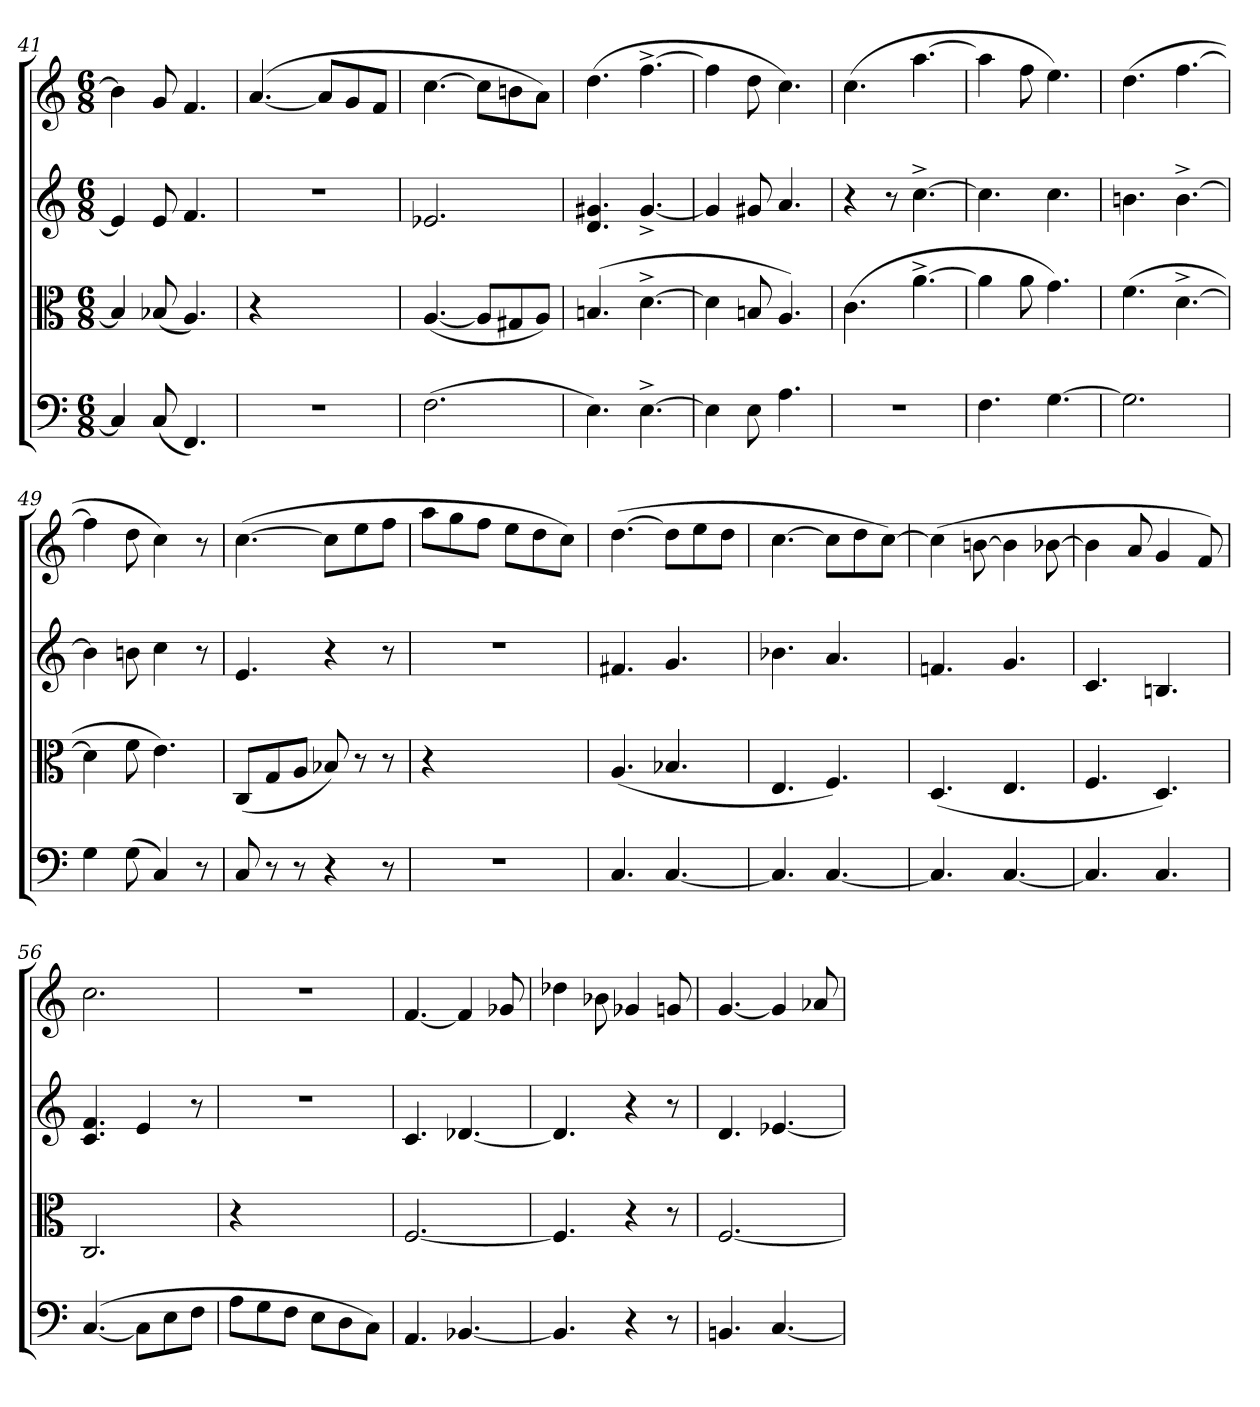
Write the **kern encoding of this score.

**kern	**kern	**kern	**kern
*part4	*part3	*part2	*part1
*staff4	*staff3	*staff2	*staff1
*clefF4	*clefC3	*clefG2	*clefG2
*M6/8	*M6/8	*M6/8	*M6/8
=41	=41	=41	=41
4C/]	4B-/]	4e/]	4b-\]
(<8C/	(<8B-/	8e/	8g/
4.FF/)	4.A/)	4.f/	4.f/
=42	=42	=42	=42
2.r	4r	2.r	(<[4.a/
.	2ryy	.	.
.	.	.	8a/L]
.	.	.	8g/
.	.	.	8f/J
=43	=43	=43	=43
(>2.F\	(<[4.A/	2.e-/	[4.cc\
.	8A/L]	.	8cc\L]
.	8G#/	.	8bn\
.	8A/J)	.	8a\J)
=44	=44	=44	=44
4.E\)	(<4.Bn/	4.d/ 4.g#/	(>4.dd\
[4.E^>\	[4.d^>\	[4.g#^</	[4.ff^>\
=45	=45	=45	=45
4E\]	4d\]	4g#/]	4ff\]
8E\	8Bn/	8g#/	8dd\
4.A\	4.A/)	4.a/	4.cc\)
!!LO:LB:g=z
=46	=46	=46	=46
2.r	(>4.c\	4r	(>4.cc\
.	.	8r	.
.	[4.a^>\	[4.cc^>\	[4.aa\
=47	=47	=47	=47
4.F\	4a\]	4.cc\]	4aa\]
.	8a\	.	8ff\
[4.G\	4.g\)	4.cc\	4.ee\)
=48	=48	=48	=48
2.G\]	(>4.f\	4.bn\	(>4.dd\
.	[4.d^>\	[4.b^>\	[4.ff\
=49	=49	=49	=49
4G\	4d\]	4b\]	4ff\]
(>8G\	8f\	8bn\	8dd\
4C/)	4.e\)	4cc\	4cc\)
8r	.	8r	8r
=50	=50	=50	=50
8C/	(<8C/L	4.e/	(>[4.cc\
8r	8G/	.	.
8r	8A/J	.	.
4r	8B-/)	4r	8cc\L]
.	8r	.	8ee\
8r	8r	8r	8ff\J
=51	=51	=51	=51
2.r	4r	2.r	8aa\L
.	.	.	8gg\
.	2ryy	.	8ff\J
.	.	.	8ee\L
.	.	.	8dd\
.	.	.	8cc\J)
=52	=52	=52	=52
4.C/	(<4.A/	4.f#/	(>[4.dd\
[4.C/	4.B-/	4.g/	8dd\L]
.	.	.	8ee\
.	.	.	8dd\J
=53	=53	=53	=53
4.C/]	4.E/	4.b-\	[4.cc\
[4.C/	4.F/)	4.a/	8cc\L]
.	.	.	8dd\
.	.	.	[8cc\J)
=54	=54	=54	=54
4.C/]	(<4.D/	4.fn/	(>4cc\]
.	.	.	[8bn\
[4.C/	4.E/	4.g/	4b\]
.	.	.	[8b-\
=55	=55	=55	=55
4.C/]	4.F/	4.c/	4b-\]
.	.	.	8a/
4.C/	4.D/)	4.Bn/	4g/
.	.	.	8f/)
=56	=56	=56	=56
(<[4.C/	2.C/	4.c/ 4.f/	2.cc\
8C\L]	.	4e/	.
8E\	.	.	.
8F\J	.	8r	.
=57	=57	=57	=57
8A\L	4r	2.r	2.r
8G\	.	.	.
8F\J	2ryy	.	.
8E\L	.	.	.
8D\	.	.	.
8C\J)	.	.	.
!!LO:LB:g=z
=58	=58	=58	=58
4.AA/	[2.F/	4.c/	[4.f/
[4.BB-/	.	[4.d-/	4f/]
.	.	.	8g-/
=59	=59	=59	=59
4.BB-/]	4.F/]	4.d-/]	4dd-\
.	.	.	8b-\
4r	4r	4r	4g-/
8r	8r	8r	8gn/
=60	=60	=60	=60
4.BBn/	[2.F/	4.d/	[4.g/
[4.C/	.	[4.e-/	4g/]
.	.	.	8a-/
=	=	=	=
*-	*-	*-	*-
